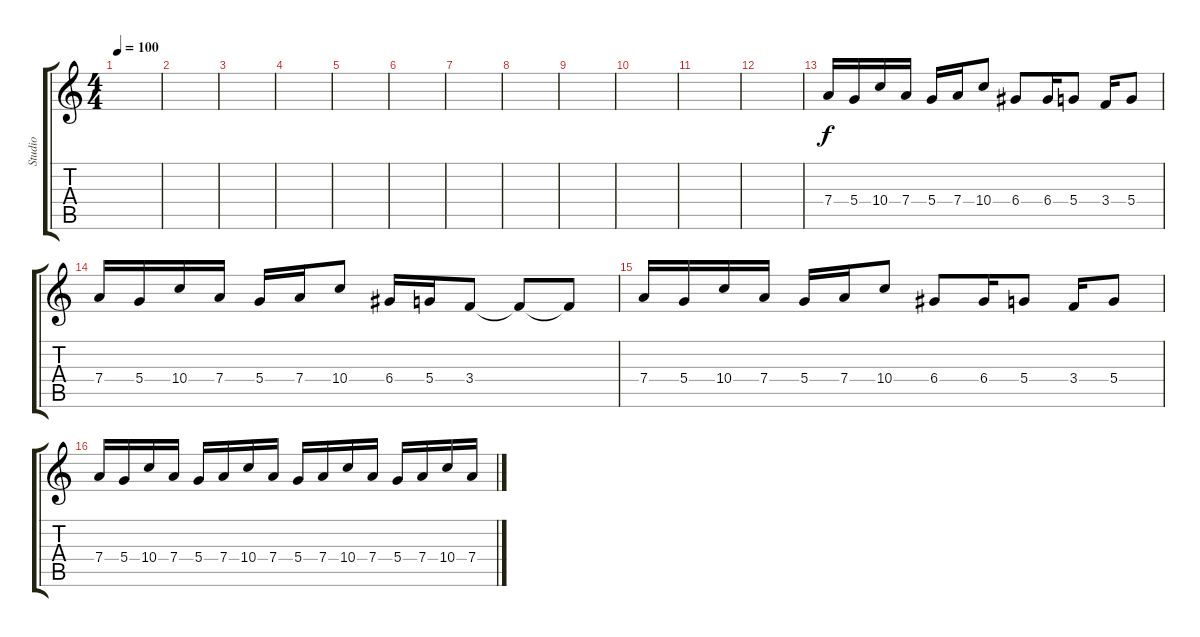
\track ("Studio" "Studio") {instrument overdrivenguitar}
\staff {score tabs}
\tuning (E4 B3 G3 D3 A2 D2) {hide}
\ts (4 4)
\tempo 100
\clef g2
\ks c
|
|
|
|
|
|
|
|
|
|
|
|
7.4.16 5.4.16 10.4.16 7.4.16 5.4.16 7.4.16 10.4.8 6.4.8 6.4.16 5.4.8 3.4.16 5.4.8 |
7.4.16 5.4.16 10.4.16 7.4.16 5.4.16 7.4.16 10.4.8 6.4.16 5.4.16 3.4.8 3.4{t}.8 3.4{t}.8 |
7.4.16 5.4.16 10.4.16 7.4.16 5.4.16 7.4.16 10.4.8 6.4.8 6.4.16 5.4.8 3.4.16 5.4.8 |
7.4.16 5.4.16 10.4.16 7.4.16 5.4.16 7.4.16 10.4.16 7.4.16 5.4.16 7.4.16 10.4.16 7.4.16 5.4.16 7.4.16 10.4.16 7.4.16
